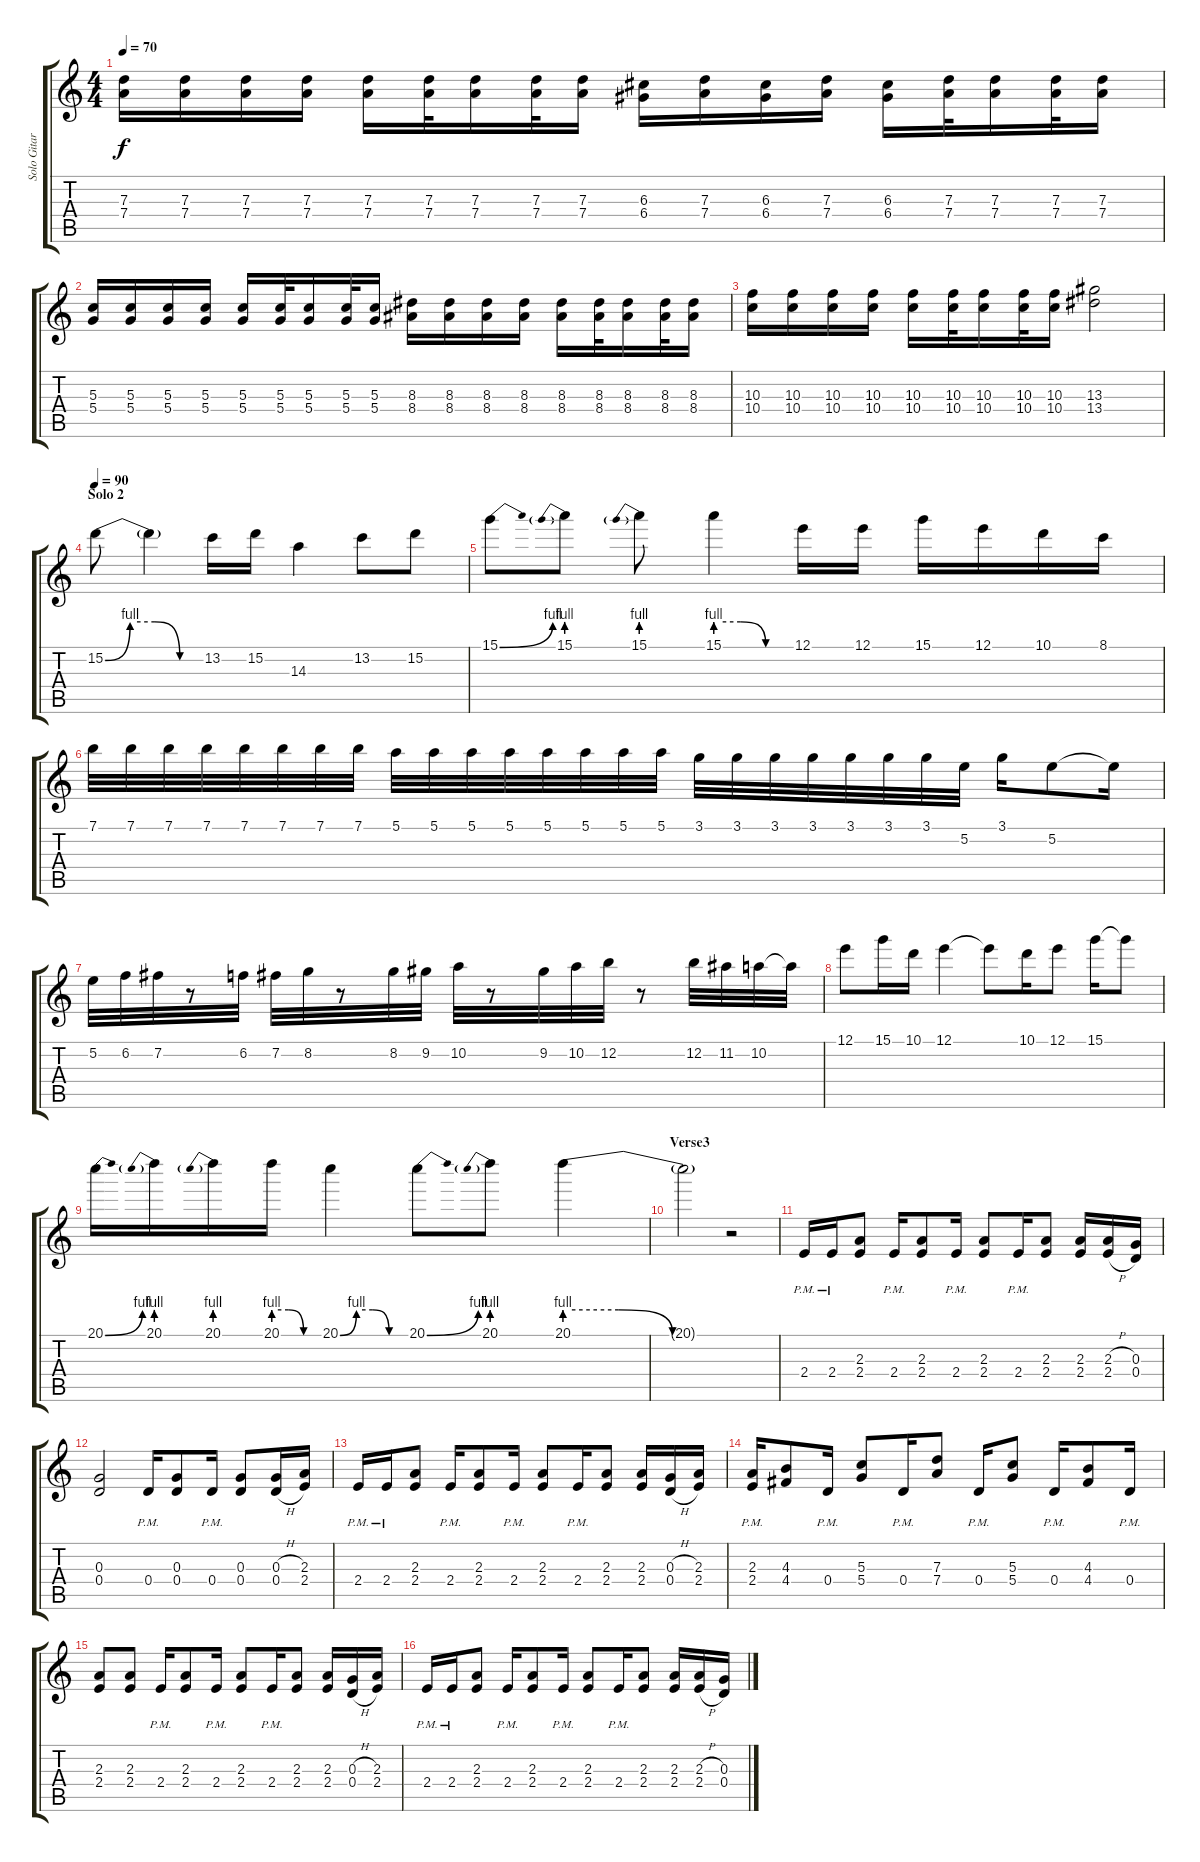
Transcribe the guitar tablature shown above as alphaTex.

\track ("Solo Gitarre" "Solo Gitar") {instrument distortionguitar}
\staff {score tabs}
\tuning (E4 B3 G3 D3 A2 E2) {hide}
\ts (4 4)
\tempo 70
\clef g2
\ks c
(7.3 7.4).16{dy f} (7.3 7.4).16 (7.3 7.4).16 (7.3 7.4).16 (7.3 7.4).16 (7.3 7.4).32 (7.3 7.4).16 (7.3 7.4).32 (7.3 7.4).16 (6.3 6.4).16 (7.3 7.4).16 (6.3 6.4).16 (7.3 7.4).16 (6.3 6.4).16 (7.3 7.4).32 (7.3 7.4).16 (7.3 7.4).32 (7.3 7.4).16 |
(5.3 5.4).16 (5.3 5.4).16 (5.3 5.4).16 (5.3 5.4).16 (5.3 5.4).16 (5.3 5.4).32 (5.3 5.4).16 (5.3 5.4).32 (5.3 5.4).16 (8.3 8.4).16 (8.3 8.4).16 (8.3 8.4).16 (8.3 8.4).16 (8.3 8.4).16 (8.3 8.4).32 (8.3 8.4).16 (8.3 8.4).32 (8.3 8.4).16 |
(10.3 10.4).16 (10.3 10.4).16 (10.3 10.4).16 (10.3 10.4).16 (10.3 10.4).16 (10.3 10.4).32 (10.3 10.4).16 (10.3 10.4).32 (10.3 10.4).16 (13.3 13.4).2 |
\section ("" "Solo 2")
\tempo 90
15.2{be (custom 0 0 15 4 30 4 45 0 60 0)}.8 15.2{t}.4 13.2.16 15.2.16 14.3.4 13.2.8 15.2.8 |
15.1{be (bend 0 0 60 4)}.8 15.1{be (prebend 0 4 60 4)}.8 15.1{be (prebend 0 4 60 4)}.8 15.1{be (custom 0 4 20 4 40 0 60 0)}.4 12.1.16 12.1.16 15.1.16 12.1.16 10.1.16 8.1.16 |
7.1.32 7.1.32 7.1.32 7.1.32 7.1.32 7.1.32 7.1.32 7.1.32 5.1.32 5.1.32 5.1.32 5.1.32 5.1.32 5.1.32 5.1.32 5.1.32 3.1.32 3.1.32 3.1.32 3.1.32 3.1.32 3.1.32 3.1.32 5.2.32 3.1.16 5.2.8 5.2{t}.16 |
5.2.32 6.2.32 7.2.32 r.8 6.2.32 7.2.32 8.2.32 r.8 8.2.32 9.2.32 10.2.32 r.8 9.2.32 10.2.32 12.2.32 r.8 12.2.32 11.2.32 10.2.32 10.2{t}.32 |
12.1.8 15.1.16 10.1.16 12.1.4 12.1{t}.8 10.1.16 12.1.8 15.1.16 15.1{t}.8 |
20.1{be (bend 0 0 60 4)}.16 20.1{be (prebend 0 4 60 4)}.16 20.1{be (prebend 0 4 60 4)}.16 20.1{be (custom 0 4 20 4 40 0 60 0)}.16 20.1{be (custom 0 0 15 4 30 4 45 0 60 0)}.4 20.1{be (bend 0 0 60 4)}.8 20.1{be (prebend 0 4 60 4)}.8 20.1{be (custom 0 4 20 4 40 0 60 0)}.4 |
\section ("" "Verse3")
20.1{t}.2 r.2 |
2.4{pm}.16 2.4{pm}.16 (2.3 2.4).8 2.4{pm}.16 (2.3 2.4).8 2.4{pm}.16 (2.3 2.4).8 2.4{pm}.16 (2.3 2.4).8 (2.3 2.4).16 (2.3{h} 2.4{h}).16 (0.3 0.4).16 |
(0.3 0.4).2 0.4{pm}.16 (0.3 0.4).8 0.4{pm}.16 (0.3 0.4).8 (0.3{h} 0.4{h}).16 (2.3 2.4).16 |
2.4{pm}.16 2.4{pm}.16 (2.3 2.4).8 2.4{pm}.16 (2.3 2.4).8 2.4{pm}.16 (2.3 2.4).8 2.4{pm}.16 (2.3 2.4).8 (2.3 2.4).16 (0.3{h} 0.4{h}).16 (2.3 2.4).16 |
(2.3{pm} 2.4{pm}).16 (4.3 4.4).8 0.4{pm}.16 (5.3 5.4).8 0.4{pm}.16 (7.3 7.4).8 0.4{pm}.16 (5.3 5.4).8 0.4{pm}.16 (4.3 4.4).8 0.4{pm}.16 |
(2.3 2.4).8 (2.3 2.4).8 2.4{pm}.16 (2.3 2.4).8 2.4{pm}.16 (2.3 2.4).8 2.4{pm}.16 (2.3 2.4).8 (2.3 2.4).16 (0.3{h} 0.4{h}).16 (2.3 2.4).16 |
2.4{pm}.16 2.4{pm}.16 (2.3 2.4).8 2.4{pm}.16 (2.3 2.4).8 2.4{pm}.16 (2.3 2.4).8 2.4{pm}.16 (2.3 2.4).8 (2.3 2.4).16 (2.3{h} 2.4{h}).16 (0.3 0.4).16
